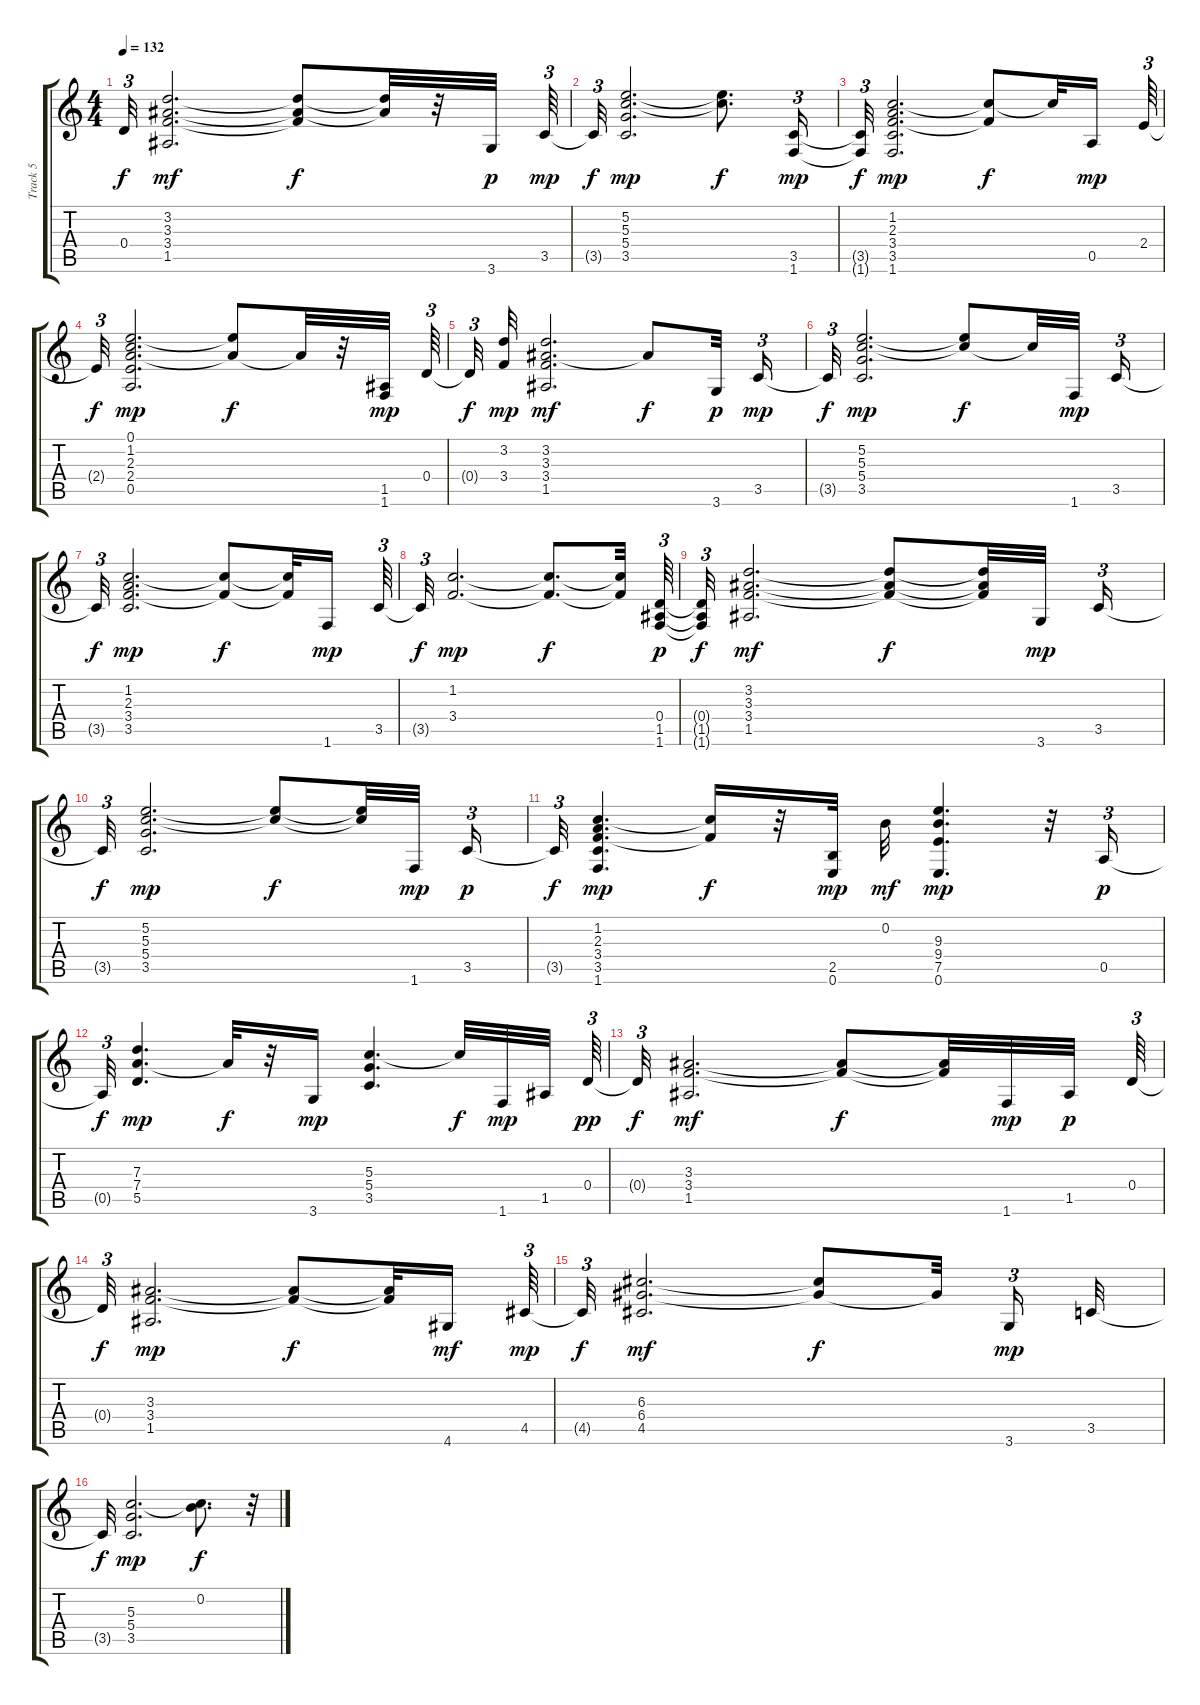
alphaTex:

\track ("Track 5" "Track 5") {instrument distortionguitar}
\staff {score tabs}
\tuning (E4 B3 G3 D3 A2 E2) {hide}
\ts (4 4)
\tempo 132
\clef g2
\ks c
0.4{t}.32{tu (3 2) dy f} (3.2 3.3 3.4 1.5).2{d dy mf} (3.2{t} 3.3{t} 3.4{t}).8{dy f} (3.2{t} 3.3{t}).32 r.32 3.6.32{dy p} 3.5.64{tu (3 2) dy mp} |
3.5{t}.32{tu (3 2) dy f} (5.2 5.3 5.4 3.5).2{d dy mp} (5.2{t} 5.3{t}).8{d dy f} (3.5 1.6).16{tu (3 2) dy mp} |
(3.5{t} 1.6{t}).32{tu (3 2) dy f} (1.2 2.3 3.4 3.5 1.6).2{d dy mp} (1.2{t} 3.4{t}).8{dy f} 1.2{t}.32 0.5.16{dy mp beam splitsecondary} 2.4.64{tu (3 2)} |
2.4{t}.32{tu (3 2) dy f} (0.1 1.2 2.3 2.4 0.5).2{d dy mp} (0.1{t} 2.3{t}).8{dy f} 2.3{t}.32 r.32 (1.5 1.6).32{dy mp} 0.4.64{tu (3 2)} |
0.4{t}.32{tu (3 2) dy f} (3.2 3.4).32{dy mp} (3.2 3.3 3.4 1.5).2{d dy mf} 3.3{t}.8{dy f} 3.6.32{dy p beam splitsecondary} 3.5.16{tu (3 2) dy mp} |
3.5{t}.32{tu (3 2) dy f} (5.2 5.3 5.4 3.5).2{d dy mp} (5.2{t} 5.3{t}).8{dy f} 5.3{t}.32 1.6.32{dy mp beam splitsecondary} 3.5.16{tu (3 2)} |
3.5{t}.32{tu (3 2) dy f} (1.2 2.3 3.4 3.5).2{d dy mp} (1.2{t} 3.4{t}).8{dy f} (1.2{t} 3.4{t}).32 1.6.16{dy mp beam splitsecondary} 3.5.64{tu (3 2)} |
3.5{t}.32{tu (3 2) dy f} (1.2 3.4).2{d dy mp} (1.2{t} 3.4{t}).8{d dy f} (1.2{t} 3.4{t}).32 (0.4 1.5 1.6).64{tu (3 2) dy p} |
(0.4{t} 1.5{t} 1.6{t}).32{tu (3 2) dy f} (3.2 3.3 3.4 1.5).2{d dy mf} (3.2{t} 3.3{t} 3.4{t}).8{dy f} (3.2{t} 3.3{t} 3.4{t}).32 3.6.32{dy mp beam splitsecondary} 3.5.16{tu (3 2)} |
3.5{t}.32{tu (3 2) dy f} (5.2 5.3 5.4 3.5).2{d dy mp} (5.2{t} 5.3{t}).8{dy f} (5.2{t} 5.3{t}).32 1.6.32{dy mp beam splitsecondary} 3.5.16{tu (3 2) dy p} |
3.5{t}.32{tu (3 2) dy f} (1.2 2.3 3.4 3.5 1.6).4{d dy mp} (1.2{t} 3.4{t}).16{dy f} r.32 (2.5 0.6).32{dy mp} 0.2.32{dy mf} (9.3 9.4 7.5 0.6).4{d dy mp} r.32 0.5.16{tu (3 2) dy p} |
0.5{t}.32{tu (3 2) dy f} (7.3 7.4 5.5).4{d dy mp} 7.4{t}.32{dy f} r.32 3.6.16{dy mp} (5.3 5.4 3.5).4{d} 5.3{t}.32{dy f} 1.6.32{dy mp} 1.5.32{beam splitsecondary} 0.4.64{tu (3 2) dy pp} |
0.4{t}.32{tu (3 2) dy f} (3.3 3.4 1.5).2{d dy mf} (3.3{t} 3.4{t}).8{dy f} (3.3{t} 3.4{t}).32 1.6.32{dy mp} 1.5.32{dy p beam splitsecondary} 0.4.64{tu (3 2)} |
0.4{t}.32{tu (3 2) dy f} (3.3 3.4 1.5).2{d dy mp} (3.3{t} 3.4{t}).8{dy f} (3.3{t} 3.4{t}).32 4.6.16{dy mf beam splitsecondary} 4.5.64{tu (3 2) dy mp} |
4.5{t}.32{tu (3 2) dy f} (6.3 6.4 4.5).2{d dy mf} (6.3{t} 6.4{t}).8{dy f} 6.4{t}.32{beam splitsecondary} 3.6.16{tu (3 2) dy mp} 3.5.32 |
3.5{t}.32{dy f} (5.3 5.4 3.5).2{d dy mp} (0.2 5.3{t}).8{d dy f} r.32
